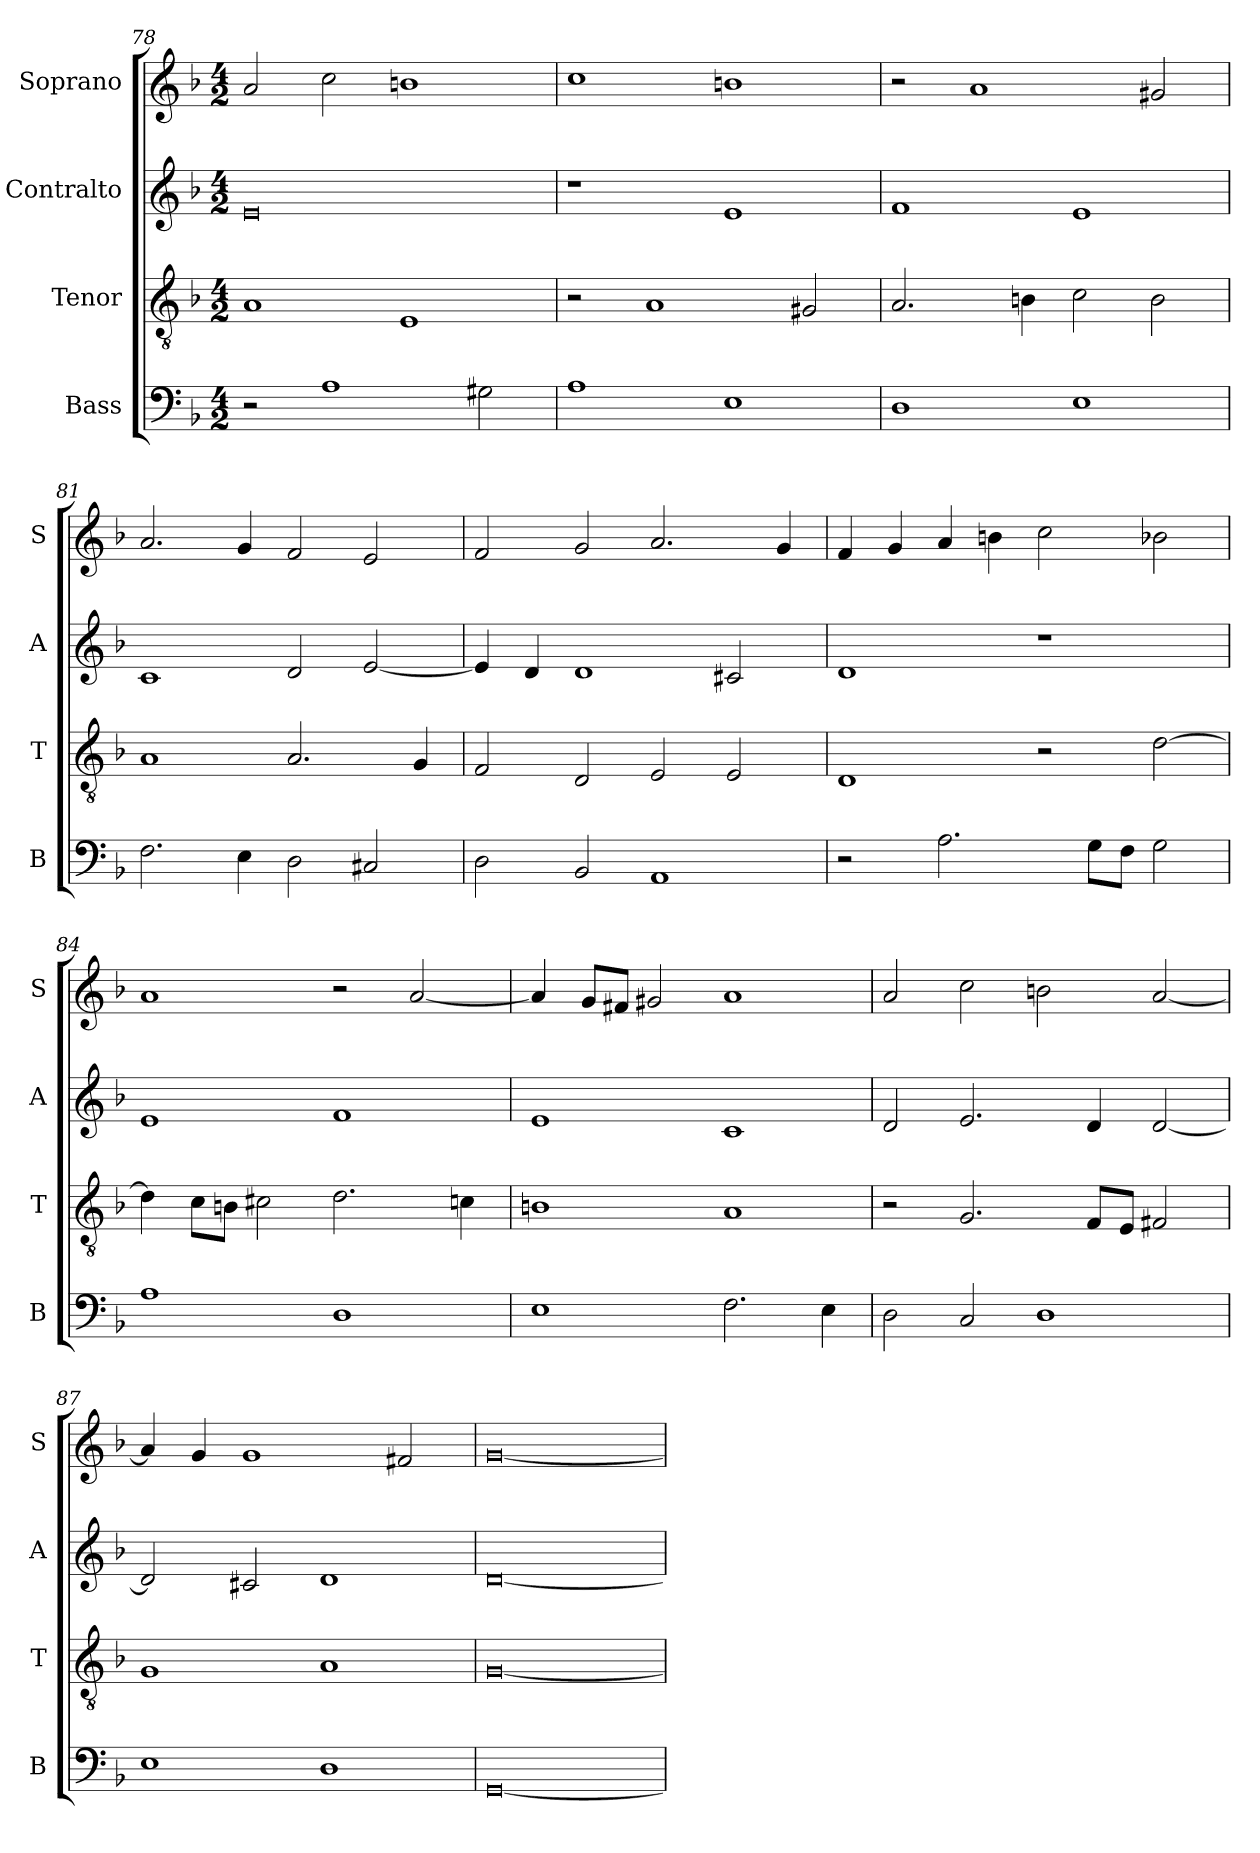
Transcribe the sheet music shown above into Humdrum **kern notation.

**kern	**kern	**kern	**kern
*part4	*part3	*part2	*part1
*staff4	*staff3	*staff2	*staff1
*I"Bass	*I"Tenor	*I"Contralto	*I"Soprano
*I'B	*I'T	*I'A	*I'S
*clefF4	*clefGv2	*clefG2	*clefG2
*k[b-]	*k[b-]	*k[b-]	*k[b-]
*M4/2	*M4/2	*M4/2	*M4/2
=78	=78	=78	=78
2r	1A	0e	2a
1A	.	.	2cc
.	1E	.	1bn
2G#X	.	.	.
=79	=79	=79	=79
1A	2r	1r	1cc
.	1A	.	.
1E	.	1e	1bn
.	2G#X	.	.
=80	=80	=80	=80
1D	2.A	1f	2r
.	.	.	1a
.	4Bn	.	.
1E	2c	1e	.
.	2B	.	2g#X
=81	=81	=81	=81
2.F	1A	1c	2.a
4E	.	.	4g
2D	2.A	2d	2f
2C#X	.	[2e	2e
.	4G	.	.
=82	=82	=82	=82
2D	2F	4e]	2f
.	.	4d	.
2BB-	2D	1d	2g
1AA	2E	.	2.a
.	2E	2c#X	.
.	.	.	4g
=83	=83	=83	=83
2r	1D	1d	4f
.	.	.	4g
2.A	.	.	4a
.	.	.	4bn
.	2r	1r	2cc
8G\L	.	.	.
8F\J	.	.	.
2G	[2d	.	2b-X
=84	=84	=84	=84
1A	4d]	1e	1a
.	8c\L	.	.
.	8Bn\J	.	.
.	2c#X	.	.
1D	2.d	1f	2r
.	.	.	[2a
.	4cn	.	.
=85	=85	=85	=85
1E	1Bn	1e	4a]
.	.	.	8g/L
.	.	.	8f#X/J
.	.	.	2g#X
2.F	1A	1c	1a
4E	.	.	.
=86	=86	=86	=86
2D	2r	2d	2a
2C	2.G	2.e	2cc
1D	.	.	2bn
.	8F/L	4d	.
.	8E/J	.	.
.	2F#X	[2d	[2a
=87	=87	=87	=87
1E	1G	2d]	4a]
.	.	.	4g
.	.	2c#X	1g
1D	1A	1d	.
.	.	.	2f#X
=88	=88	=88	=88
[0GG	[0G	[0d	[0g
=	=	=	=
*-	*-	*-	*-
